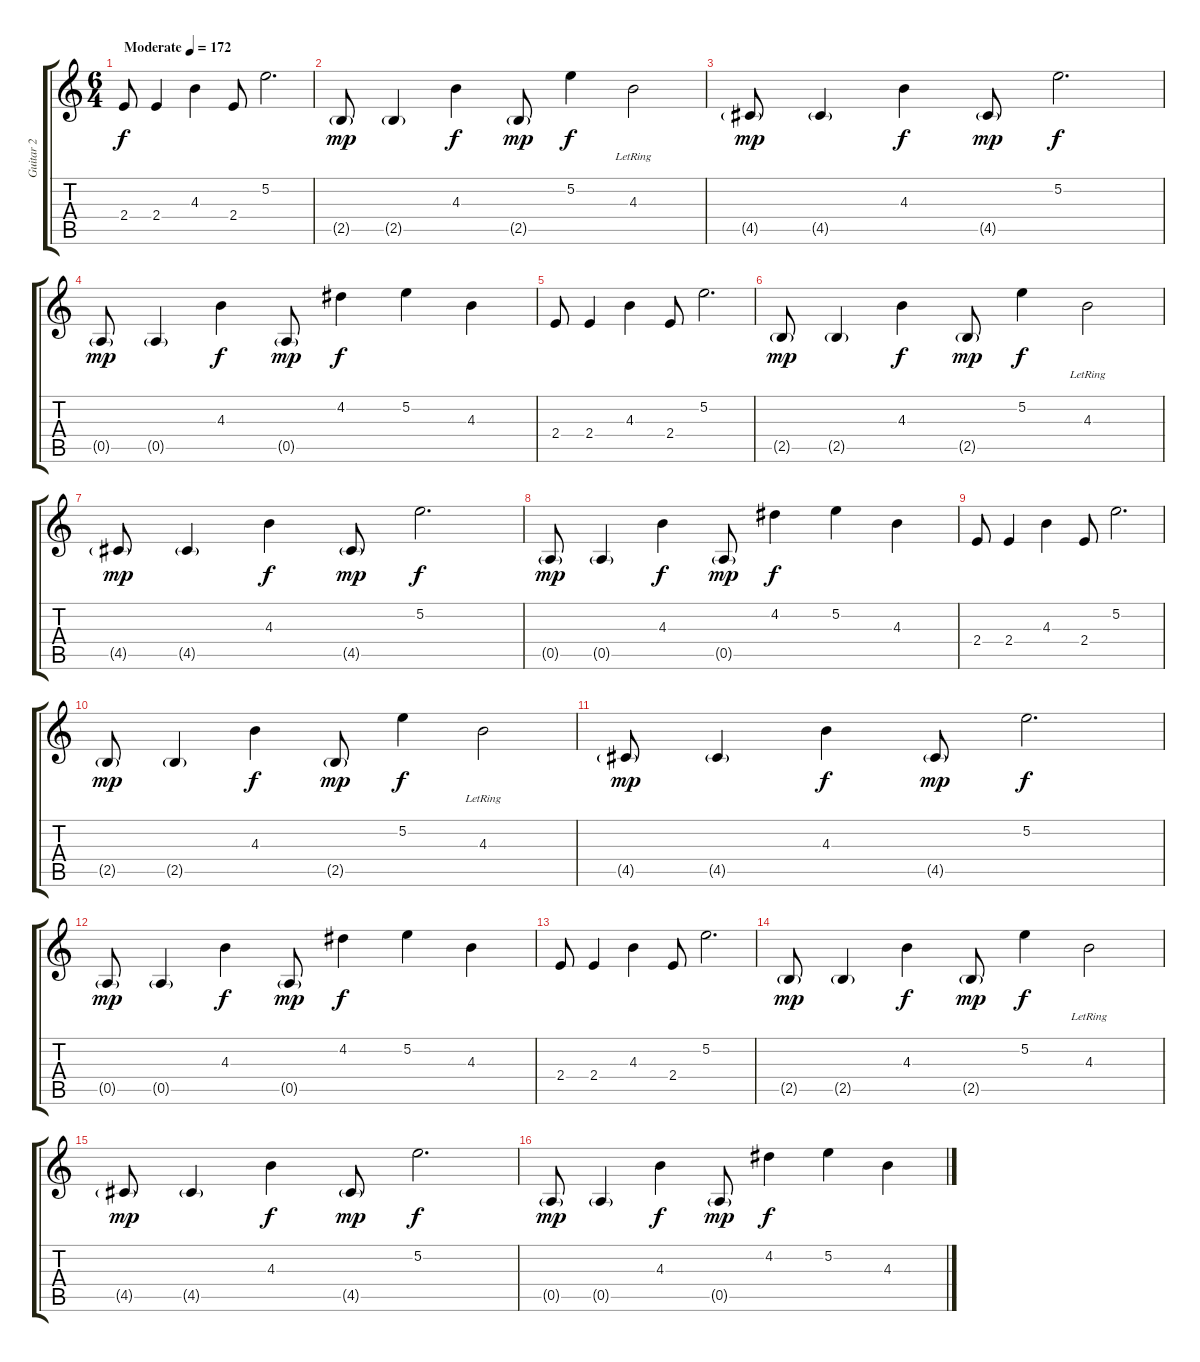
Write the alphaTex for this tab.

\track ("Guitar 2" "Guitar 2") {instrument acousticguitarsteel}
\staff {score tabs}
\tuning (E4 B3 G3 D3 A2 E2) {hide}
\ts (6 4)
\tempo (172 "Moderate")
\clef g2
\ks c
2.4.8{dy f instrument acousticguitarsteel} 2.4.4 4.3.4 2.4.8 5.2.2{d} |
2.5{g}.8{dy mp} 2.5{g}.4 4.3.4{dy f} 2.5{g}.8{dy mp} 5.2.4{dy f} 4.3{lr}.2 |
4.5{g}.8{dy mp} 4.5{g}.4 4.3.4{dy f} 4.5{g}.8{dy mp} 5.2.2{d dy f} |
0.5{g}.8{dy mp} 0.5{g}.4 4.3.4{dy f} 0.5{g}.8{dy mp} 4.2.4{dy f} 5.2.4 4.3.4 |
2.4.8 2.4.4 4.3.4 2.4.8 5.2.2{d} |
2.5{g}.8{dy mp} 2.5{g}.4 4.3.4{dy f} 2.5{g}.8{dy mp} 5.2.4{dy f} 4.3{lr}.2 |
4.5{g}.8{dy mp} 4.5{g}.4 4.3.4{dy f} 4.5{g}.8{dy mp} 5.2.2{d dy f} |
0.5{g}.8{dy mp} 0.5{g}.4 4.3.4{dy f} 0.5{g}.8{dy mp} 4.2.4{dy f} 5.2.4 4.3.4 |
2.4.8 2.4.4 4.3.4 2.4.8 5.2.2{d} |
2.5{g}.8{dy mp} 2.5{g}.4 4.3.4{dy f} 2.5{g}.8{dy mp} 5.2.4{dy f} 4.3{lr}.2 |
4.5{g}.8{dy mp} 4.5{g}.4 4.3.4{dy f} 4.5{g}.8{dy mp} 5.2.2{d dy f} |
0.5{g}.8{dy mp} 0.5{g}.4 4.3.4{dy f} 0.5{g}.8{dy mp} 4.2.4{dy f} 5.2.4 4.3.4 |
2.4.8 2.4.4 4.3.4 2.4.8 5.2.2{d} |
2.5{g}.8{dy mp} 2.5{g}.4 4.3.4{dy f} 2.5{g}.8{dy mp} 5.2.4{dy f} 4.3{lr}.2 |
4.5{g}.8{dy mp} 4.5{g}.4 4.3.4{dy f} 4.5{g}.8{dy mp} 5.2.2{d dy f} |
0.5{g}.8{dy mp} 0.5{g}.4 4.3.4{dy f} 0.5{g}.8{dy mp} 4.2.4{dy f} 5.2.4 4.3.4
